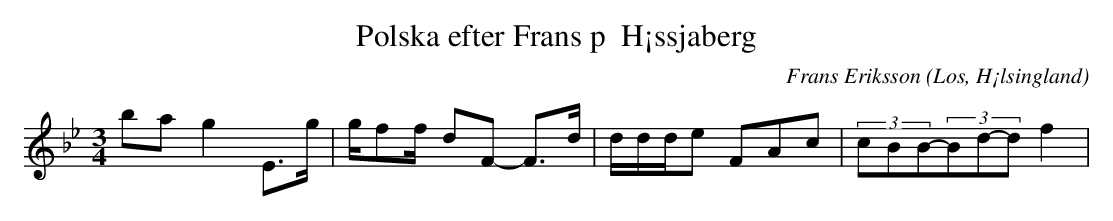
X:1
T:Polska efter Frans p  H¡ssjaberg
O:Los, H¡lsingland
M:3/4
C:Frans Eriksson
K:Bb
ba g2 E>g |g/ff/- dF- F>d|d/d/d/e FAc |(3cBB-(3Bd-d f2|
